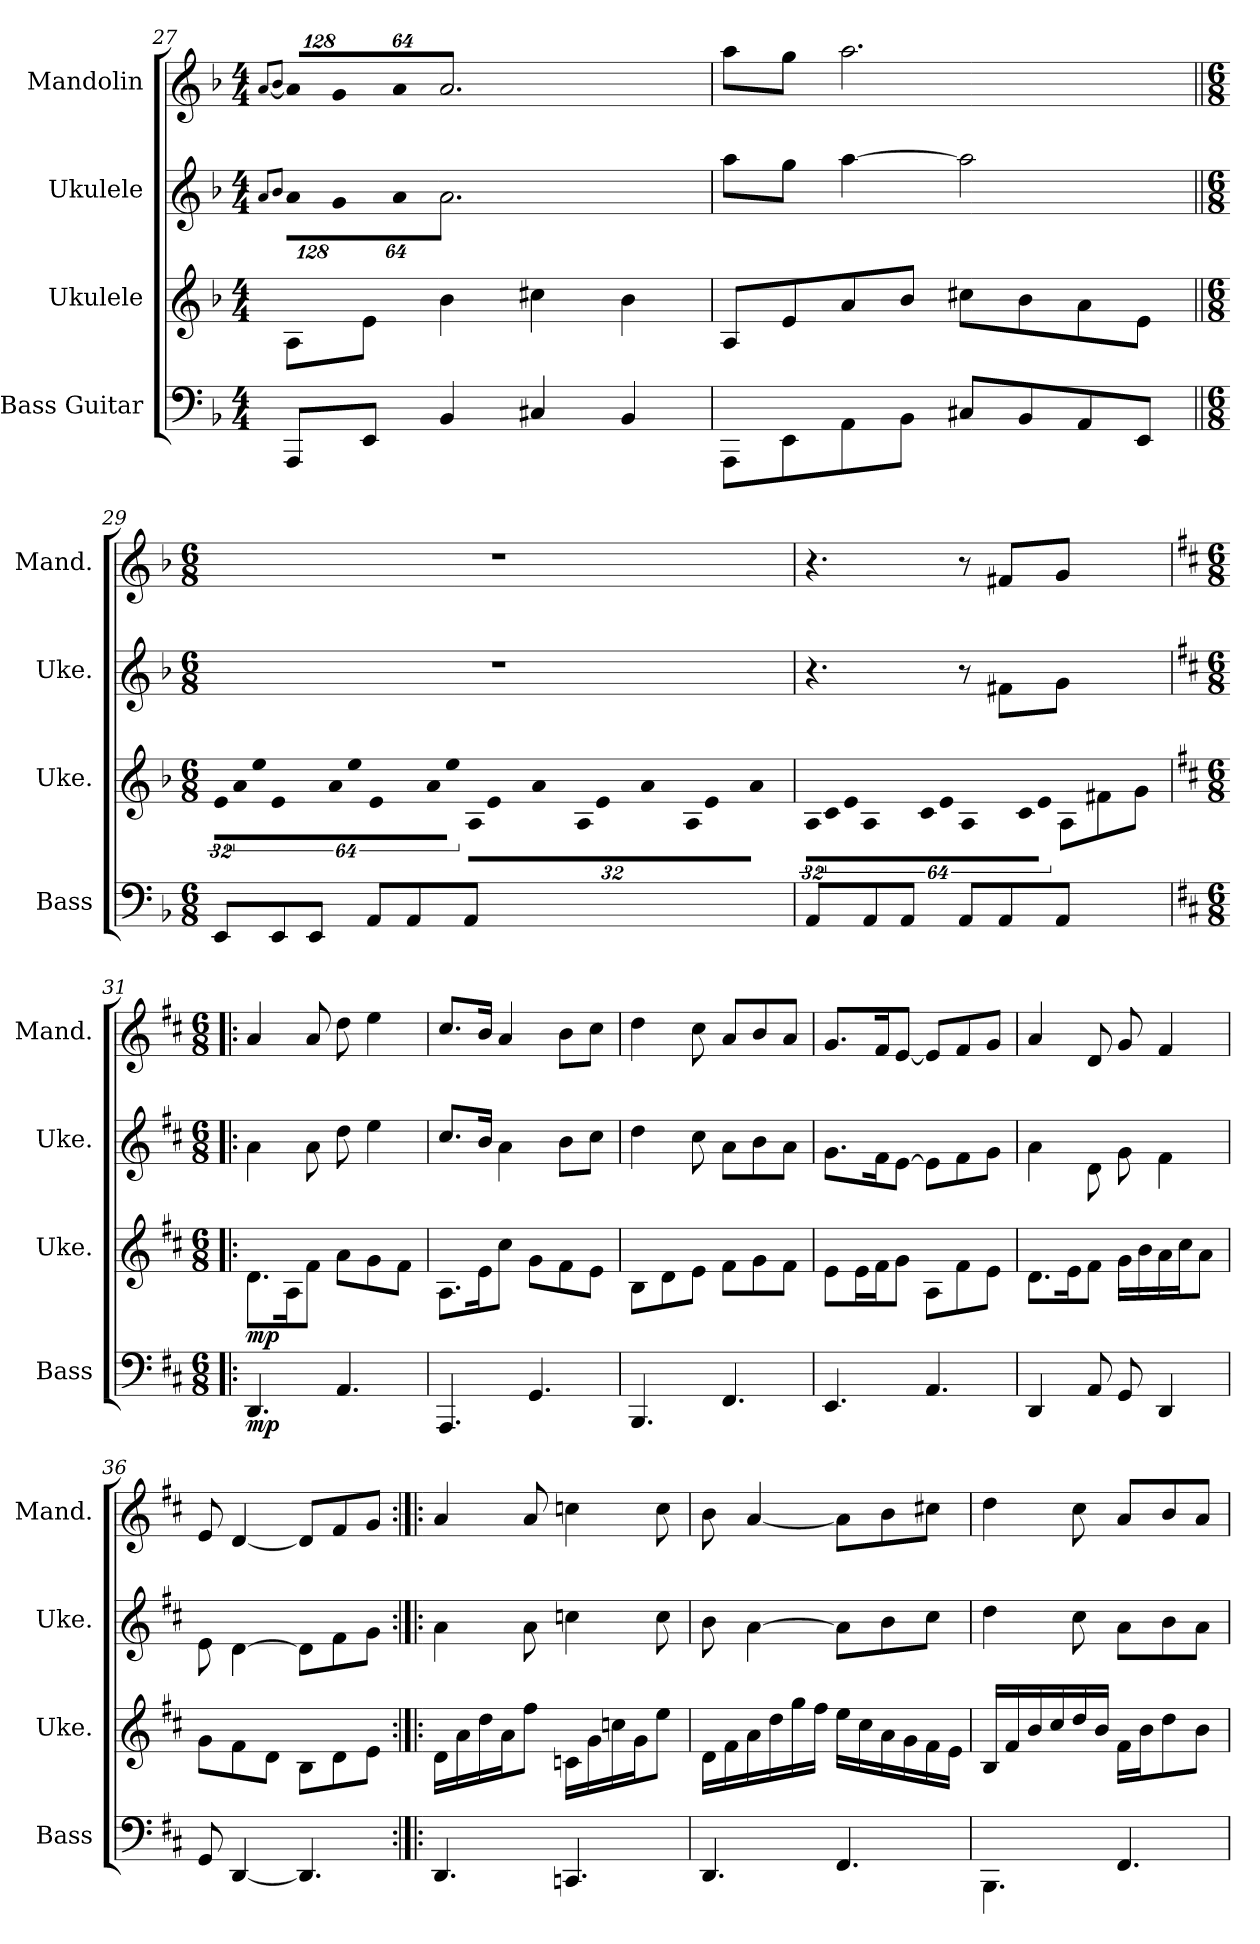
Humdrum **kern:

**kern	**dynam	**kern	**dynam	**kern	**kern
*part4	*part4	*part3	*part3	*part2	*part1
*staff4	*staff4	*staff3	*staff3	*staff2	*staff1
*I"Bass Guitar	*	*I"Ukulele	*	*I"Ukulele	*I"Mandolin
*I'Bass	*	*I'Uke.	*	*I'Uke.	*I'Mand.
*	*	*	*	*	*clefG2
*k[b-]	*	*k[b-]	*	*k[b-]	*k[b-]
*F:	*	*F:	*	*F:	*F:
*M4/4	*	*M4/4	*	*M4/4	*M4/4
=27	=27	=27	=27	=27	=27
.	.	.	.	8qaj/L	[8qai/L
.	.	.	.	8qb-j/J	8qb-i/J
*	*	*	*	*Xbrackettup	*
!	!	!	!	!LO:N:vis=8	!
*	*	*	*	*	*Xbrackettup
!	!	!	!	!	!LO:N:vis=8
8AAAZ/L	.	8AV\L	.	1024%85aj\L	1024%85ai/L]
!	!	!	!	!LO:N:vis=8	!LO:N:vis=8
.	.	.	.	1024%85gj\	1024%85gi/
8EEZ/J	.	8eV\J	.	.	.
!	!	!	!	!LO:N:vis=8	!LO:N:vis=8
.	.	.	.	512%43aj\J	512%43ai/J
4BB-Z/	.	4b-V\	.	2.aj\	2.ai/
4C#Z/	.	4cc#V\	.	.	.
4BB-Z/	.	4b-V\	.	.	.
!!LO:PB:g=z
=28	=28	=28	=28	=28	=28
8AAAZ\L	.	8AV/L	.	8aaj\L	8aai\L
8EEZ\	.	8eV/	.	8ggj\J	8ggi\J
8AAZ\	.	8aV/	.	[4aaj\	2.aai\
8BB-Z\J	.	8b-V/J	.	.	.
8C#Z/L	.	8cc#V\L	.	2aaj\]	.
8BB-Z/	.	8b-V\	.	.	.
8AAZ/	.	8aV\	.	.	.
8EEZ/J	.	8eV\J	.	.	.
=29||	=29||	=29||	=29||	=29||	=29||
*M6/8	*	*M6/8	*	*M6/8	*M6/8
!	!	!LO:N:vis=16	!	!LO:N:vis=1	!LO:N:vis=1
8EEZ/L	.	512%21eV\LL	.	2.r	2.r
!	!	!LO:N:vis=16	!	!	!
.	.	1024%43aV\	.	.	.
!	!	!LO:N:vis=16	!	!	!
.	.	1024%43eeV\J	.	.	.
!	!	!LO:N:vis=16	!	!	!
8EEZ/	.	512%21eV\L	.	.	.
!	!	!LO:N:vis=16	!	!	!
.	.	1024%43aV\	.	.	.
!	!	!LO:N:vis=16	!	!	!
.	.	1024%43eeV\J	.	.	.
!	!	!LO:N:vis=16	!	!	!
8EEZ/J	.	512%21eV\L	.	.	.
!	!	!LO:N:vis=16	!	!	!
.	.	1024%43aV\	.	.	.
!	!	!LO:N:vis=16	!	!	!
.	.	1024%43eeV\JJ	.	.	.
!	!	!LO:N:vis=16	!	!	!
8AAZ/L	.	512%21AV\LL	.	.	.
!	!	!LO:N:vis=16	!	!	!
.	.	1024%43eV\	.	.	.
!	!	!LO:N:vis=16	!	!	!
.	.	1024%43aV\J	.	.	.
!	!	!LO:N:vis=16	!	!	!
8AAZ/	.	512%21AV\L	.	.	.
!	!	!LO:N:vis=16	!	!	!
.	.	1024%43eV\	.	.	.
!	!	!LO:N:vis=16	!	!	!
.	.	1024%43aV\J	.	.	.
!	!	!LO:N:vis=16	!	!	!
8AAZ/J	.	512%21AV\L	.	.	.
!	!	!LO:N:vis=16	!	!	!
.	.	1024%43eV\	.	.	.
!	!	!LO:N:vis=16	!	!	!
.	.	1024%43aV\JJ	.	.	.
=30	=30	=30	=30	=30	=30
!	!	!LO:N:vis=16	!	!	!
8AAZ/L	.	512%21AV\LL	.	4.r	4.r
!	!	!LO:N:vis=16	!	!	!
.	.	1024%43cV\	.	.	.
!	!	!LO:N:vis=16	!	!	!
.	.	1024%43eV\J	.	.	.
!	!	!LO:N:vis=16	!	!	!
8AAZ/	.	512%21AV\L	.	.	.
!	!	!LO:N:vis=16	!	!	!
.	.	1024%43cV\	.	.	.
!	!	!LO:N:vis=16	!	!	!
.	.	1024%43eV\J	.	.	.
!	!	!LO:N:vis=16	!	!	!
8AAZ/J	.	512%21AV\L	.	.	.
!	!	!LO:N:vis=16	!	!	!
.	.	1024%43cV\	.	.	.
!	!	!LO:N:vis=16	!	!	!
.	.	1024%43eV\JJ	.	.	.
8AAZ/L	.	8AV\L	.	8r	8r
8AAZ/	.	8f#V\	.	8f#j\L	8f#Xi/L
8AAZ/J	.	8gV\J	.	8gj\J	8gi/J
!!LO:LB:g=z
=31!|:	=31!|:	=31!|:	=31!|:	=31!|:	=31!|:
*k[f#c#]	*	*k[f#c#]	*	*k[f#c#]	*k[f#c#]
*D:	*	*D:	*	*D:	*D:
*M6/8	*	*M6/8	*	*M6/8	*M6/8
4.DDZ/	mp	8.dV\L	mp	4aj\	4ai/
.	.	16AV\k	.	.	.
.	.	8f#V\J	.	8aj\	8ai/
4.AAZ/	.	8aV\L	.	8ddj\	8ddi\
.	.	8gV\	.	4eej\	4eei\
.	.	8f#V\J	.	.	.
=32	=32	=32	=32	=32	=32
4.AAAZ/	.	8.AV\L	.	8.cc#j/L	8.cc#i/L
.	.	16eV\k	.	16bj/Jk	16bi/Jk
.	.	8cc#V\J	.	4aj\	4ai/
4.GGZ/	.	8gV\L	.	.	.
.	.	8f#V\	.	8bj\L	8bi\L
.	.	8eV\J	.	8cc#j\J	8cc#i\J
=33	=33	=33	=33	=33	=33
4.BBBZ/	.	8BV\L	.	4ddj\	4ddi\
.	.	8dV\	.	.	.
.	.	8eV\J	.	8cc#j\	8cc#i\
4.FF#Z/	.	8f#V\L	.	8aj\L	8ai/L
.	.	8gV\	.	8bj\	8bi/
.	.	8f#V\J	.	8aj\J	8ai/J
=34	=34	=34	=34	=34	=34
4.EEZ/	.	8eV\L	.	8.gj\L	8.gi/L
.	.	16eV\L	.	.	.
.	.	16f#V\J	.	16f#j\k	16f#i/k
.	.	8gV\J	.	[8ej\J	[8ei/J
4.AAZ/	.	8AV\L	.	8ej\L]	8ei/L]
.	.	8f#V\	.	8f#j\	8f#i/
.	.	8eV\J	.	8gj\J	8gi/J
=35	=35	=35	=35	=35	=35
4DDZ/	.	8.dV\L	.	4aj\	4ai/
.	.	16eV\k	.	.	.
8AAZ/	.	8f#V\J	.	8dj\	8di/
8GGZ/	.	16gV\LL	.	8gj\	8gi/
.	.	16bV\	.	.	.
4DDZ/	.	16aV\	.	4f#j\	4f#i/
.	.	16cc#V\J	.	.	.
.	.	8aV\J	.	.	.
!!LO:LB:g=z
=36	=36	=36	=36	=36	=36
8GGZ/	.	8gV\L	.	8ej\	8ei/
[4DDZ/	.	8f#V\	.	[4dj\	[4di/
.	.	8dV\J	.	.	.
4.DDZ/]	.	8BV\L	.	8dj\L]	8di/L]
.	.	8dV\	.	8f#j\	8f#i/
.	.	8eV\J	.	8gj\J	8gi/J
=37:|!|:	=37:|!|:	=37:|!|:	=37:|!|:	=37:|!|:	=37:|!|:
4.DDZ/	.	16dV\LL	.	4aj\	4ai/
.	.	16aV\	.	.	.
.	.	16ddV\	.	.	.
.	.	16aV\J	.	.	.
.	.	8ff#V\J	.	8aj\	8ai/
4.CCZ/	.	16cV\LL	.	4ccj\	4ccni\
.	.	16gV\	.	.	.
.	.	16ccV\	.	.	.
.	.	16gV\J	.	.	.
.	.	8eeV\J	.	8ccj\	8cci\
=38	=38	=38	=38	=38	=38
4.DDZ/	.	16dV\LL	.	8bj\	8bi\
.	.	16f#V\	.	.	.
.	.	16aV\	.	[4aj\	[4ai/
.	.	16ddV\	.	.	.
.	.	16ggV\	.	.	.
.	.	16ff#V\JJ	.	.	.
4.FF#Z/	.	16eeV\LL	.	8aj\L]	8ai\L]
.	.	16cc#V\	.	.	.
.	.	16aV\	.	8bj\	8bi\
.	.	16gV\	.	.	.
.	.	16f#V\	.	8cc#j\J	8cc#Xi\J
.	.	16eV\JJ	.	.	.
=39	=39	=39	=39	=39	=39
4.BBBZ\	.	16BV/LL	.	4ddj\	4ddi\
.	.	16f#V/	.	.	.
.	.	16bV/	.	.	.
.	.	16cc#V/	.	.	.
.	.	16ddV/	.	8cc#j\	8cc#i\
.	.	16bV/JJ	.	.	.
4.FF#Z/	.	16f#V\LL	.	8aj\L	8ai/L
.	.	16bV\J	.	.	.
.	.	8ddV\	.	8bj\	8bi/
.	.	8bV\J	.	8aj\J	8ai/J
=	=	=	=	=	=
*-	*-	*-	*-	*-	*-
